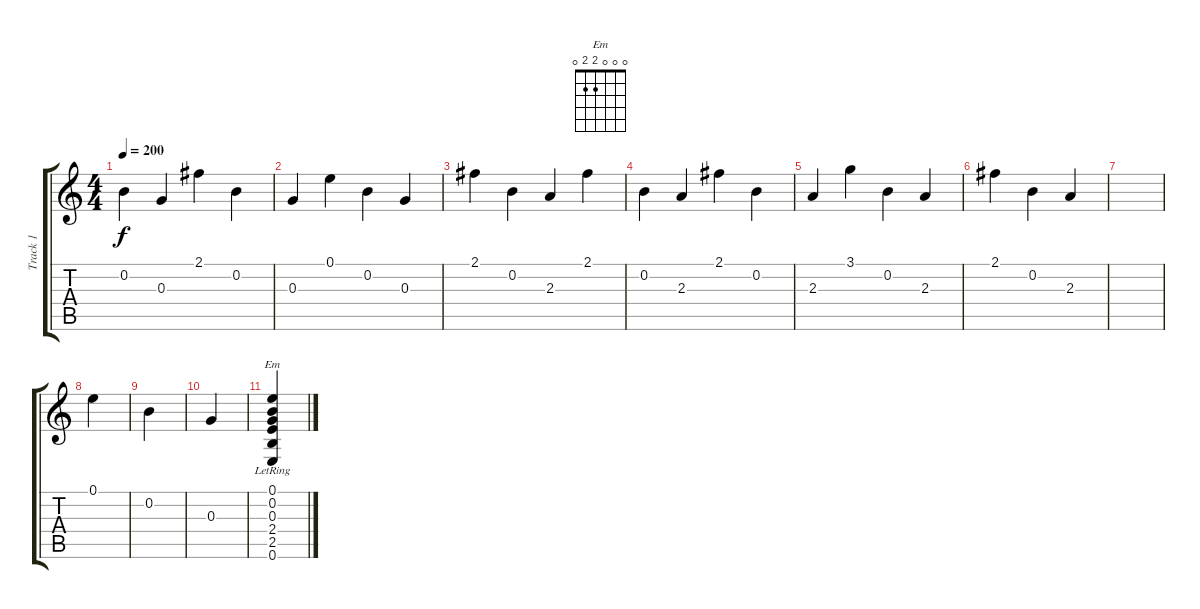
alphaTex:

\track ("Track 1" "Track 1") {instrument acousticguitarsteel}
\staff {score tabs}
\tuning (E4 B3 G3 D3 A2 E2) {hide}
\chord ("Em" 0 0 0 2 2 0)
\ts (4 4)
\tempo 200
\clef g2
\ks c
0.2.4{dy f} 0.3.4 2.1.4 0.2.4 |
0.3.4 0.1.4 0.2.4 0.3.4 |
2.1.4 0.2.4 2.3.4 2.1.4 |
0.2.4 2.3.4 2.1.4 0.2.4 |
2.3.4 3.1.4 0.2.4 2.3.4 |
2.1.4 0.2.4 2.3.4 |
|
0.1.4 |
0.2.4 |
0.3.4 |
(0.1{lr} 0.2{lr} 0.3{lr} 2.4{lr} 2.5{lr} 0.6{lr}).4{ch "Em"}
